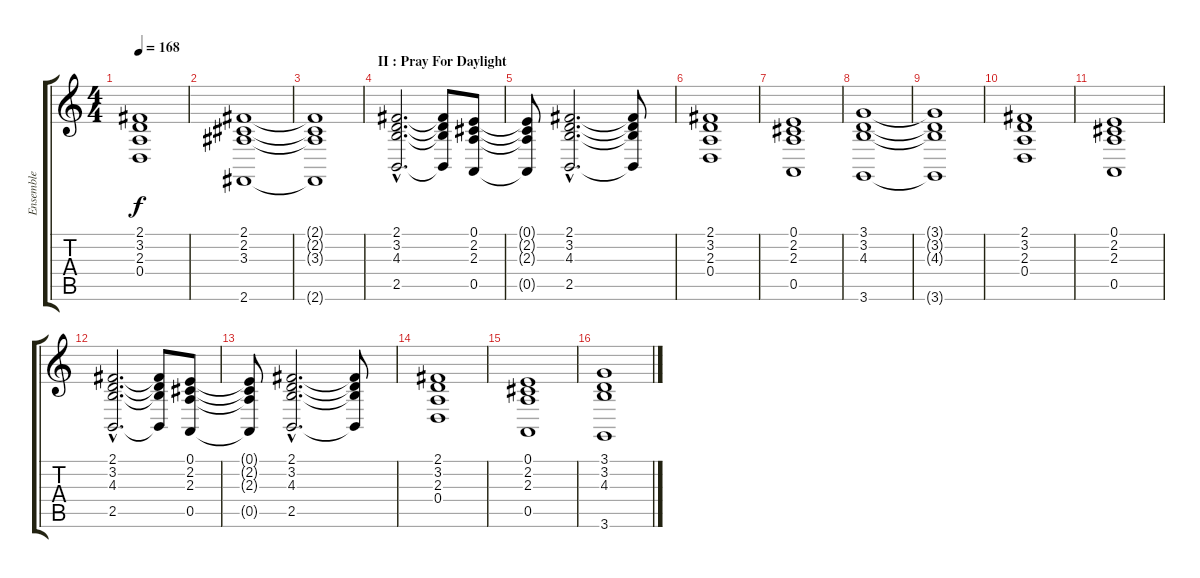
\track ("Ensemble" "Ensemble") {instrument stringensemble1}
\staff {score tabs}
\tuning (E4 B3 G3 D3 A2 E2) {hide}
\ts (4 4)
\tempo 168
\clef g2
\ks c
(2.1{t} 3.2{t} 2.3{t} 0.4{t}).1{dy f} |
(2.1 2.2 3.3 2.6).1 |
(2.1{t} 2.2{t} 3.3{t} 2.6{t}).1 |
\section ("" "II : Pray For Daylight")
(2.1{hac} 3.2{hac} 4.3{hac} 2.5{hac}).2{d} (2.1{t} 3.2{t} 4.3{t} 2.5{t}).8 (0.1 2.2 2.3 0.5).8 |
(0.1{t} 2.2{t} 2.3{t} 0.5{t}).8 (2.1{hac} 3.2{hac} 4.3{hac} 2.5{hac}).2{d} (2.1{t} 3.2{t} 4.3{t} 2.5{t}).8 |
(2.1 3.2 2.3 0.4).1 |
(0.1 2.2 2.3 0.5).1 |
(3.1 3.2 4.3 3.6).1 |
(3.1{t} 3.2{t} 4.3{t} 3.6{t}).1 |
(2.1 3.2 2.3 0.4).1 |
(0.1 2.2 2.3 0.5).1 |
\section ("" "")
(2.1{hac} 3.2{hac} 4.3{hac} 2.5{hac}).2{d} (2.1{t} 3.2{t} 4.3{t} 2.5{t}).8 (0.1 2.2 2.3 0.5).8 |
(0.1{t} 2.2{t} 2.3{t} 0.5{t}).8 (2.1{hac} 3.2{hac} 4.3{hac} 2.5{hac}).2{d} (2.1{t} 3.2{t} 4.3{t} 2.5{t}).8 |
(2.1 3.2 2.3 0.4).1 |
(0.1 2.2 2.3 0.5).1 |
(3.1 3.2 4.3 3.6).1
